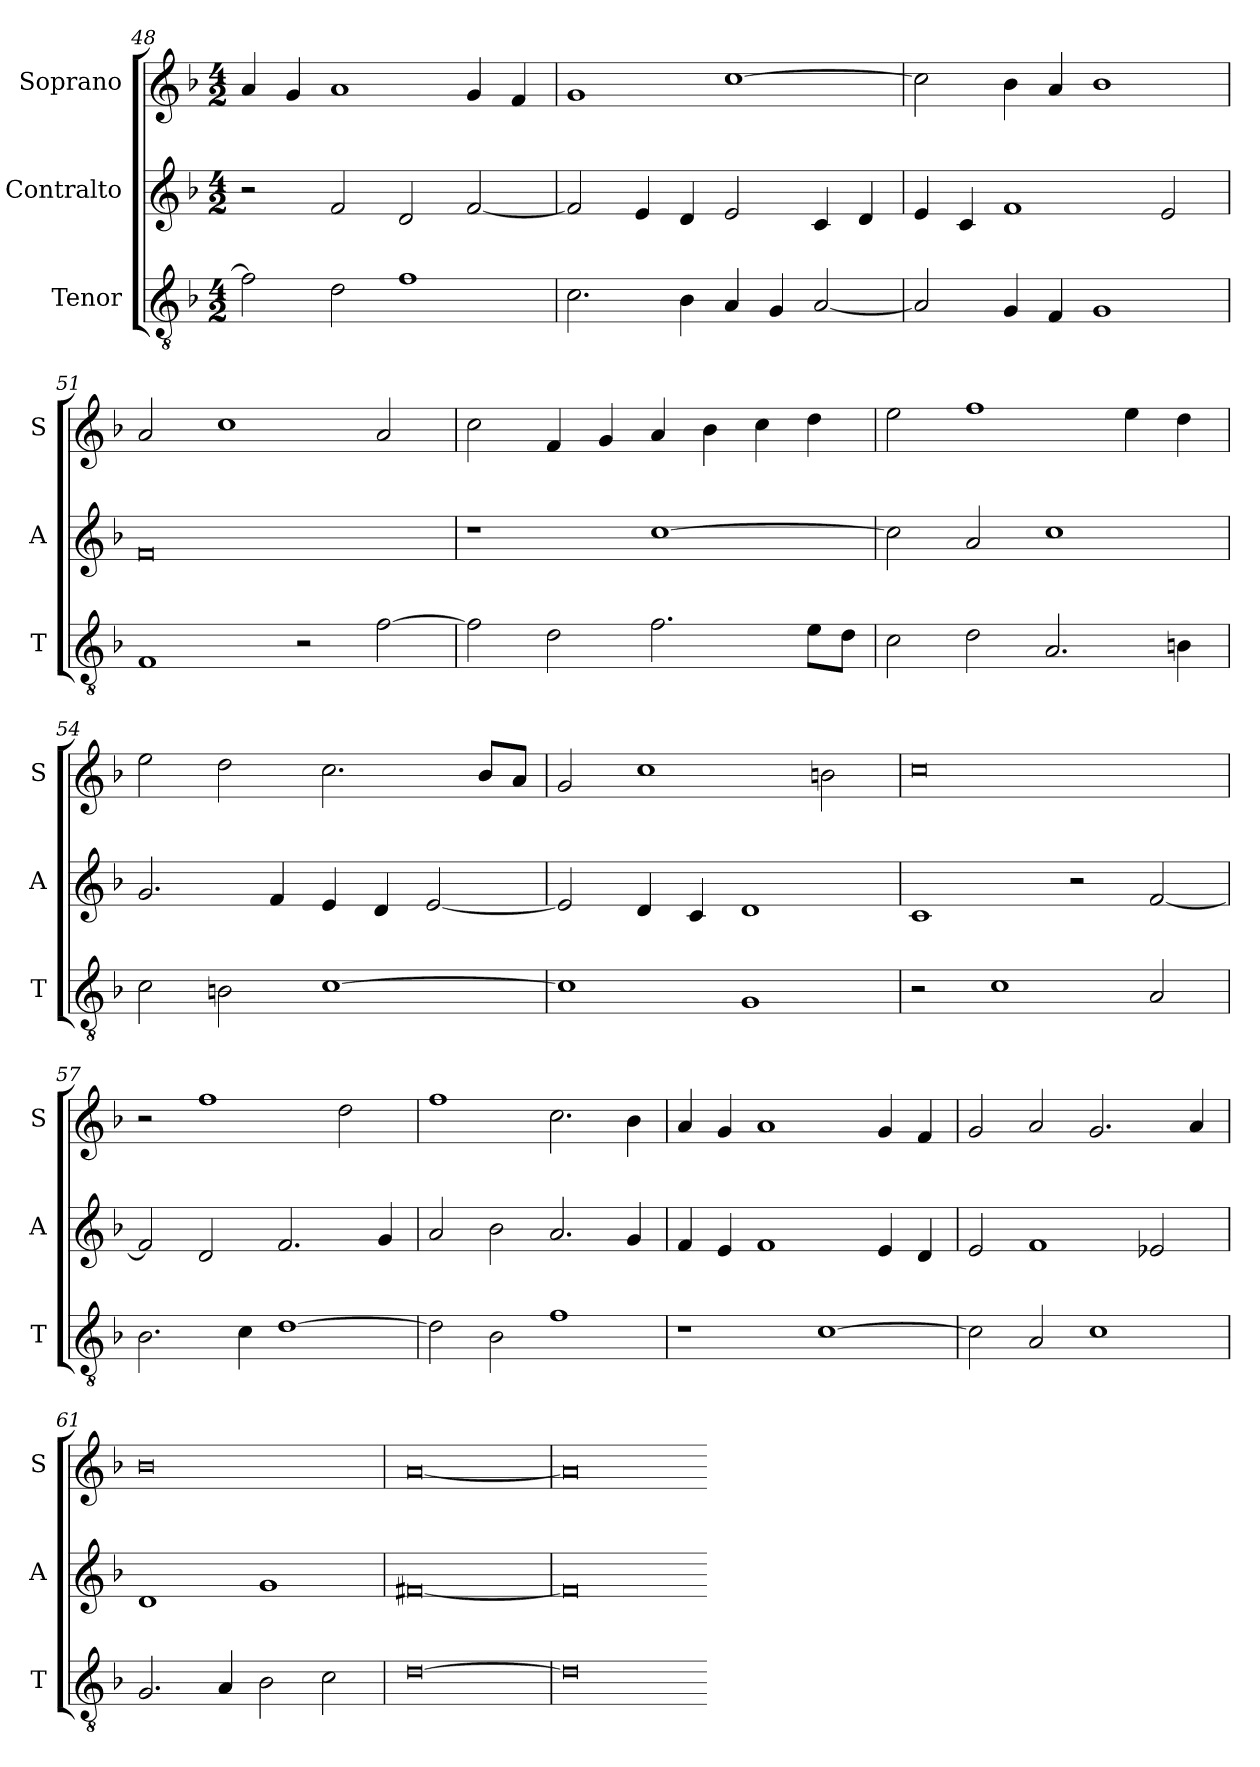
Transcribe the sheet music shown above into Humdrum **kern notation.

**kern	**kern	**kern
*part3	*part2	*part1
*staff3	*staff2	*staff1
*I"Tenor	*I"Contralto	*I"Soprano
*I'T	*I'A	*I'S
*clefGv2	*clefG2	*clefG2
*k[b-]	*k[b-]	*k[b-]
*G:dor	*G:dor	*G:dor
*M4/2	*M4/2	*M4/2
=48	=48	=48
2f]	2r	4a
.	.	4g
2d	2f	1a
1f	2d	.
.	[2f	4g
.	.	4f
=49	=49	=49
2.c	2f]	1g
.	4e	.
4B-	4d	.
4A	2e	[1cc
4G	.	.
[2A	4c	.
.	4d	.
=50	=50	=50
2A]	4e	2cc]
.	4c	.
4G	1f	4b-
4F	.	4a
1G	.	1b-
.	2e	.
=51	=51	=51
1F	0f	2a
.	.	1cc
2r	.	.
[2f	.	2a
=52	=52	=52
2f]	1r	2cc
2d	.	4f
.	.	4g
2.f	[1cc	4a
.	.	4b-
.	.	4cc
8e\L	.	4dd
8d\J	.	.
=53	=53	=53
2c	2cc]	2ee
2d	2a	1ff
2.A	1cc	.
.	.	4ee
4Bn	.	4dd
=54	=54	=54
2c	2.g	2ee
2Bn	.	2dd
.	4f	.
[1c	4e	2.cc
.	4d	.
.	[2e	.
.	.	8b-/L
.	.	8a/J
=55	=55	=55
1c]	2e]	2g
.	4d	1cc
.	4c	.
1G	1d	.
.	.	2bn
=56	=56	=56
2r	1c	0cc
1c	.	.
.	2r	.
2A	[2f	.
=57	=57	=57
2.B-	2f]	2r
.	2d	1ff
4c	.	.
[1d	2.f	.
.	.	2dd
.	4g	.
=58	=58	=58
2d]	2a	1ff
2B-	2b-	.
1f	2.a	2.cc
.	4g	4b-
=59	=59	=59
1r	4f	4a
.	4e	4g
.	1f	1a
[1c	.	.
.	4e	4g
.	4d	4f
=60	=60	=60
2c]	2e	2g
2A	1f	2a
1c	.	2.g
.	2e-X	.
.	.	4a
=61	=61	=61
2.G	1d	0b-
4A	.	.
2B-	1g	.
2c	.	.
=62	=62	=62
[0d	[0f#X	[0a
=63	=63	=63
0d]	0f#]	0a]
=-	=-	=-
*-	*-	*-
